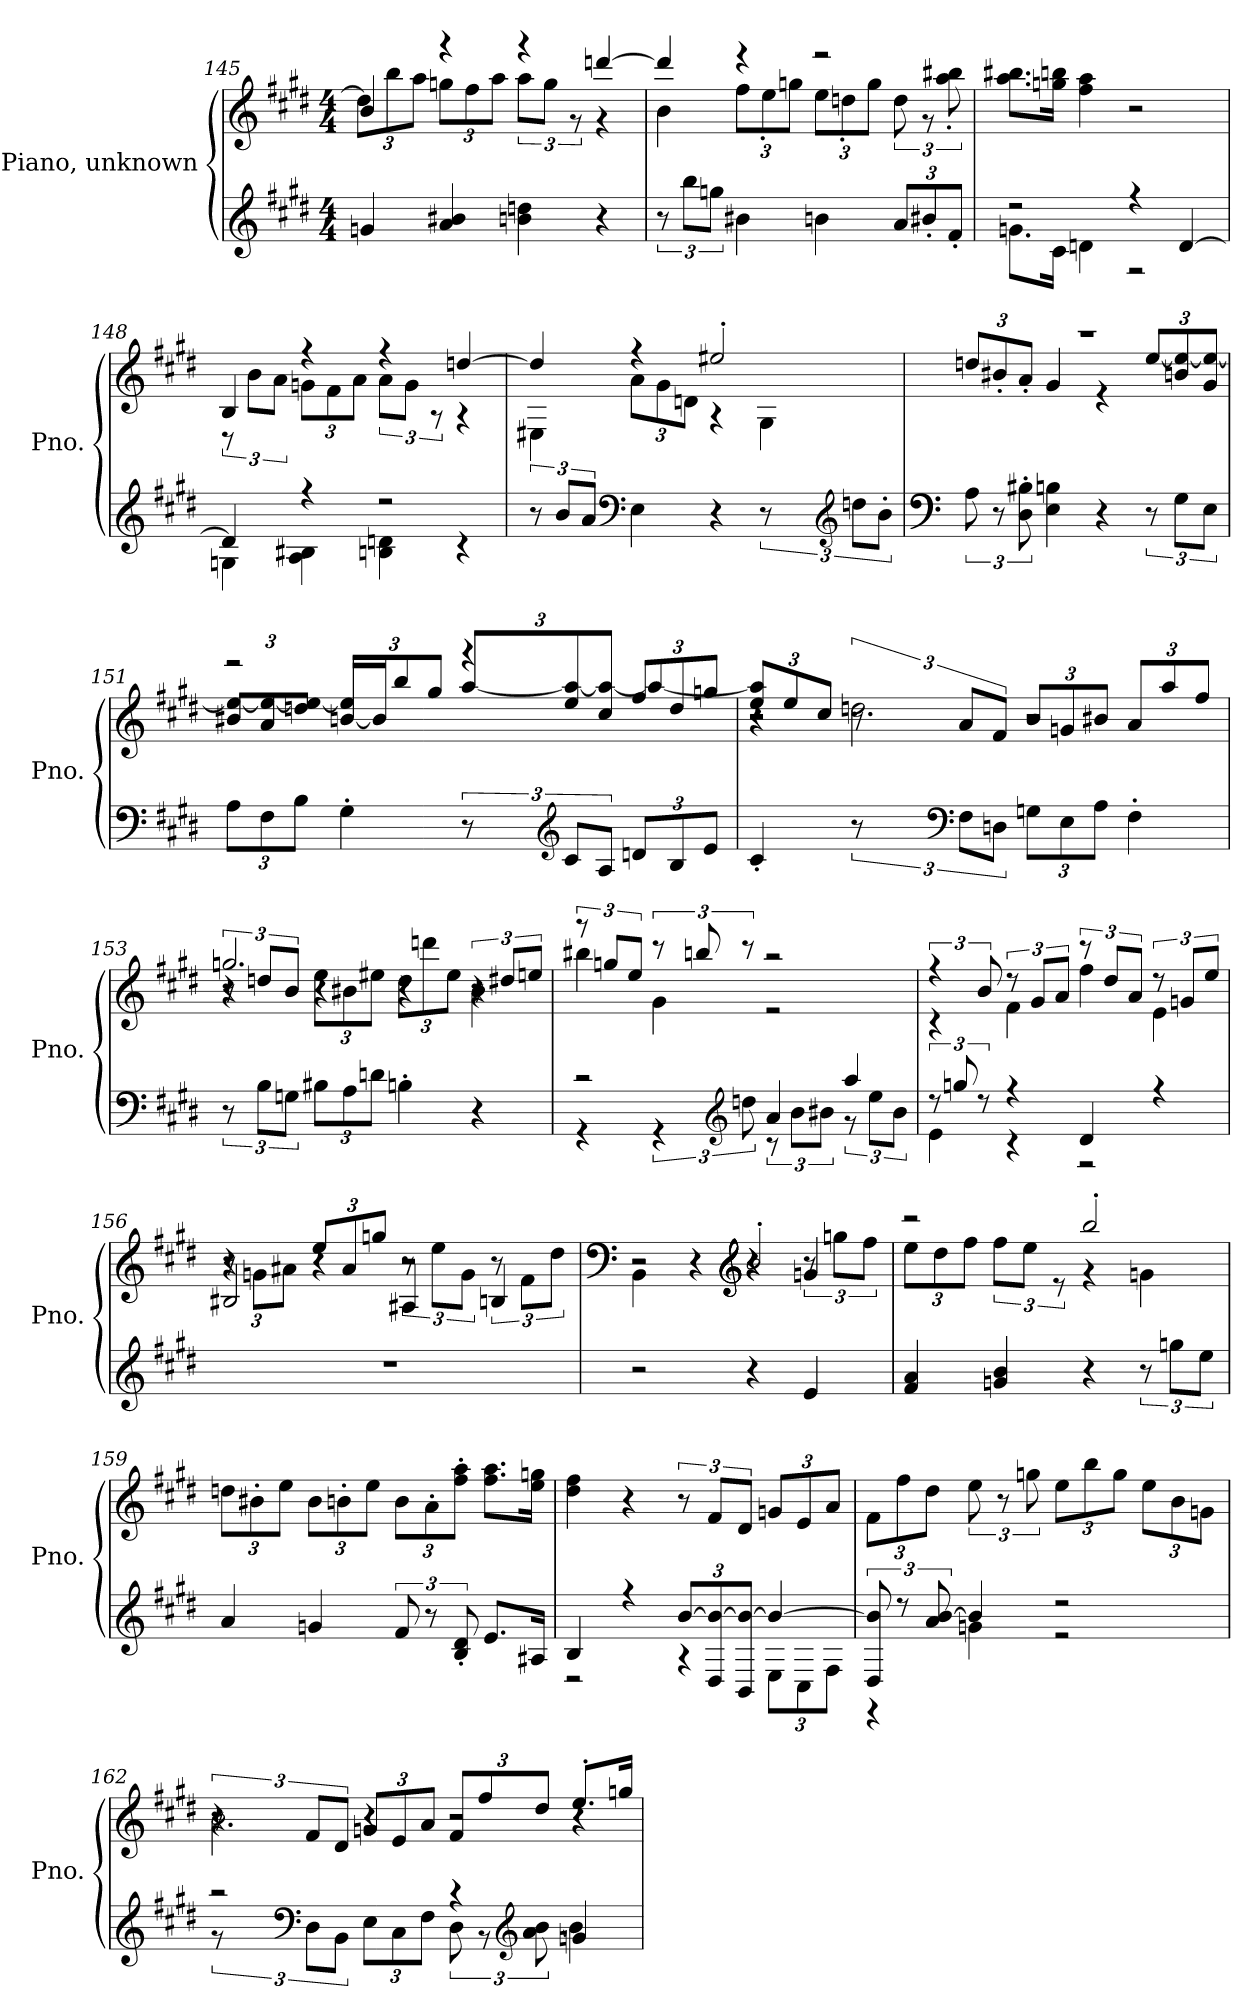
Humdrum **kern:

**kern	**kern
*part1	*part1
*staff2	*staff1
*I"Piano, unknown	*
*I'Pno.	*
!!LO:PB:g=z
*clefG2	*clefG2
*k[f#c#g#d#]	*k[f#c#g#d#]
*M4/4	*M4/4
=145	=145
*	*^
*	*	*Xbrackettup
4gn/	4b/	12dd\L]
.	.	12bb\
.	.	12aa\J
4a/ 4b#X/	4r	12ggn\L
.	.	12ff#\
.	.	12aa\J
*	*	*brackettup
4bn\ 4ddn\	4r	12aa\L
.	.	12gg\J
.	.	12r
4r	[4dddn/	4r
=146	=146	=146
12r	4ddd/]	4b\
12bb\L	.	.
12ggn\J	.	.
*	*	*Xbrackettup
4b#X\	4r	12ff#\L
.	.	12ee'\
.	.	12ggn\J
4bn\	2r	12ee\L
.	.	12ddn'\
.	.	12gg\J
*Xbrackettup	*	*brackettup
12a/L	.	12dd\
12b#X'/	.	12r
12f#'/J	.	12aa\' 12bb#X\'
*	*v	*v
=147	=147
*^	*
2r	8.gn\L	8.aa\ 8.bb#X\L
.	16c#\Jk	16ggn\ 16bbn\Jk
.	4dn\	4ff#\ 4aa\
4r	2r	2r
[4d/	.	.
!!LO:LB:g=z
=148	=148	=148
*	*	*^
4d/]	4Gn\	4B/	12r
.	.	.	12b\L
.	.	.	12a\J
*	*	*	*Xbrackettup
4r	4A\ 4B#X\	4r	12gn\L
.	.	.	12f#\
.	.	.	12a\J
*	*	*	*brackettup
2r	4Bn\ 4dn\	4r	12a\L
.	.	.	12g\J
.	.	.	12r
.	4r	[4ddn/	4r
*v	*v	*	*
=149	=149	=149
*brackettup	*	*
12r	4dd/]	4E#X\
12b/L	.	.
12a/J	.	.
*clefF4	*	*
*	*	*Xbrackettup
4E\	4r	12a\L
.	.	12g#\
.	.	12dn\J
4r	2ee#X'/	4r
12r	.	4G#\
*clefG2	*	*
12ddn\L	.	.
12b'\J	.	.
=150	=150	=150
*clefF4	*	*
12A\	1r	12ddn/L
12r	.	12b#X'/
12D#\' 12B#X\'	.	12a'/J
4E\ 4Bn\	.	4g#/
4r	.	4r
12r	.	[12ee/L
12G#\L	.	12bn/ 12ee/_
12E\J	.	12g#/ 12ee/_J
!!LO:LB:g=z	!!
=151	=151	=151
*Xbrackettup	*	*
12A\L	2r	12b#X/ 12ee/_L
12F#\	.	12a/ 12ee/_
12B\J	.	12ddn/ 12ee/_J
4G#'\	.	[24bn/ 24ee/]LL
.	.	24b/J]
.	.	12bb/
.	.	12gg#/J
*brackettup	*	*
12r	4r	[12aa/L
*clefG2	*	*
12c#/L	.	12ee/ 12aa/_
12A/J	.	12cc#/ 12aa/_J
*Xbrackettup	*	*
12dn/L	12ff#/L	4aa/_
12B/	12dd/	.
12e/J	12ggn/J	.
=152	=152	=152
*	*	*^
4c#'/	2r	4r	12ee/ 12aa/]L
.	.	.	12ee/
.	.	.	12cc#/J
*brackettup	*	*	*brackettup
12r	.	2.ddn\	12r
*clefF4	*	*	*
12F#\L	.	.	12a/L
12Dn\J	.	.	12f#/J
*Xbrackettup	*Xbrackettup	*	*
12Gn\L	12b/L	.	2r
12E\	12gn/	.	.
12A\J	12b#X/J	.	.
4F#'\	12a/L	.	.
.	12aa/	.	.
.	12ff#/J	.	.
!!LO:LB:g=z	!!	!!
=153	=153	=153	=153
*brackettup	*	*	*brackettup
12r	2.ggn/	4r	12r
12B\L	.	.	12ddn/L
12Gn\J	.	.	12b/J
*Xbrackettup	*	*Xbrackettup	*
12B#X\L	.	12ee\L	4r
12A\	.	12b#X\	.
12dn\J	.	12ee#X\J	.
4Bn'\	.	12dd\L	4r
.	.	12dddn\	.
.	.	12ee#\J	.
*	*	*	*brackettup
4r	4r	4b#\	12r
.	.	.	12dd#X/L
.	.	.	12een/J
*	*	*v	*v
=154	=154	=154
*^	*	*
2r	4r	12r	4bb#X\
.	.	12ggn/L	.
.	.	12ee/J	.
*	*brackettup	*	*
.	6r	12r	4g#\
.	.	12bbn/	.
*clefG2	*	*	*
.	12ddn\	12r	.
4a/	12r	2r	2r
.	12b\L	.	.
.	12b#X\J	.	.
4aa/	12r	.	.
.	12ee\L	.	.
.	12b#\J	.	.
!!LO:LB:g=z	!!
=155	=155	=155	=155
12r	4e\	6r	4r
12ggn/	.	.	.
12r	.	12b/	.
4r	4r	12r	4f#\
.	.	12g#/L	.
.	.	12a/J	.
4d#/	2r	12r	4ff#\
.	.	12dd#/L	.
.	.	12a/J	.
4r	.	12r	4e\
.	.	12gn/L	.
.	.	12ee/J	.
*v	*v	*	*
=156	=156	=156
*	*	*^
1r	4r	12r	2B#X/
.	.	12gn\L	.
.	.	12a#X\J	.
*	*Xbrackettup	*	*
.	12ee/L	4r	.
.	12a#/	.	.
.	12ggn/J	.	.
*	*	*brackettup	*
.	2r	12r	4A#X/
.	.	12ee\L	.
.	.	12g\J	.
.	.	12r	4Bn/
.	.	12f#\L	.
.	.	12dd#\J	.
=157	=157	=157	=157
*	*clefF4	*	*
2r	2r	4BB\	2r
.	.	4r	.
*	*clefG2	*	*
4r	2b'/	4r	4r
4e/	.	12r	4gn/
.	.	12ggn\L	.
.	.	12ff#\J	.
*	*	*v	*v
!!LO:LB:g=z
=158	=158	=158
*	*	*Xbrackettup
4f#/ 4a/	2r	12ee\L
.	.	12dd#\
.	.	12ff#\J
*	*	*brackettup
4gn/ 4b/	.	12ff#\L
.	.	12ee\J
.	.	12r
4r	2bb'/	4r
12r	.	4gn\
12ggn\L	.	.
12ee\J	.	.
*	*v	*v
=159	=159
*	*Xbrackettup
4a/	12ddn\L
.	12b#X'\
.	12ee\J
4gn/	12b#\L
.	12bn'\
.	12ee\J
12f#/	12b\L
12r	12a'\
12B/' 12d#/'	12ff#\' 12aa\'J
8.e/L	8.ff#\ 8.aa\L
16A#X/Jk	16ee\ 16ggn\Jk
=160	=160
*^	*
4B/	2r	4dd#\ 4ff#\
4r	.	4r
*Xbrackettup	*	*brackettup
[12b/L	4r	12r
12D#/ 12b/_	.	12f#/L
12BB/ 12b/_J	.	12d#/J
*	*	*Xbrackettup
4b/_	12E\L	12gn/L
.	12C#\	12e/
.	12F#\J	12a/J
!!LO:PB:g=z
=161	=161	=161
*brackettup	*	*
12D#/ 12b/]	4r	12f#\L
12r	.	12ff#\
12a/ [12b/	.	12dd#\J
*	*	*brackettup
4b/]	4gn\	12ee\
.	.	12r
.	.	12ggn\
*	*	*Xbrackettup
2r	2r	12ee\L
.	.	12bb\
.	.	12gg\J
.	.	12ee\L
.	.	12b\
.	.	12gn\J
=162	=162	=162
*	*	*^
*	*	*	*^
*	*	*	*	*brackettup
2r	12r	4r	2.b\	12r
*clefF4	*	*	*	*
.	12D#\L	.	.	12f#/L
.	12BB\J	.	.	12d#/J
*	*Xbrackettup	*Xbrackettup	*	*
.	12E\L	12gn/L	.	4r
.	12C#\	12e/	.	.
.	12F#\J	12a/J	.	.
*	*brackettup	*	*	*
4r	12D#\	12f#/L	.	2r
.	12r	12ff#/	.	.
*clefG2	*	*	*	*
.	12a\ [12b\	12dd#/J	.	.
4gn/	4b\]	8.ee'/L	4r	.
.	.	16ggn/Jk	.	.
*v	*v	*	*	*
*	*v	*v	*v
=	=
*-	*-
